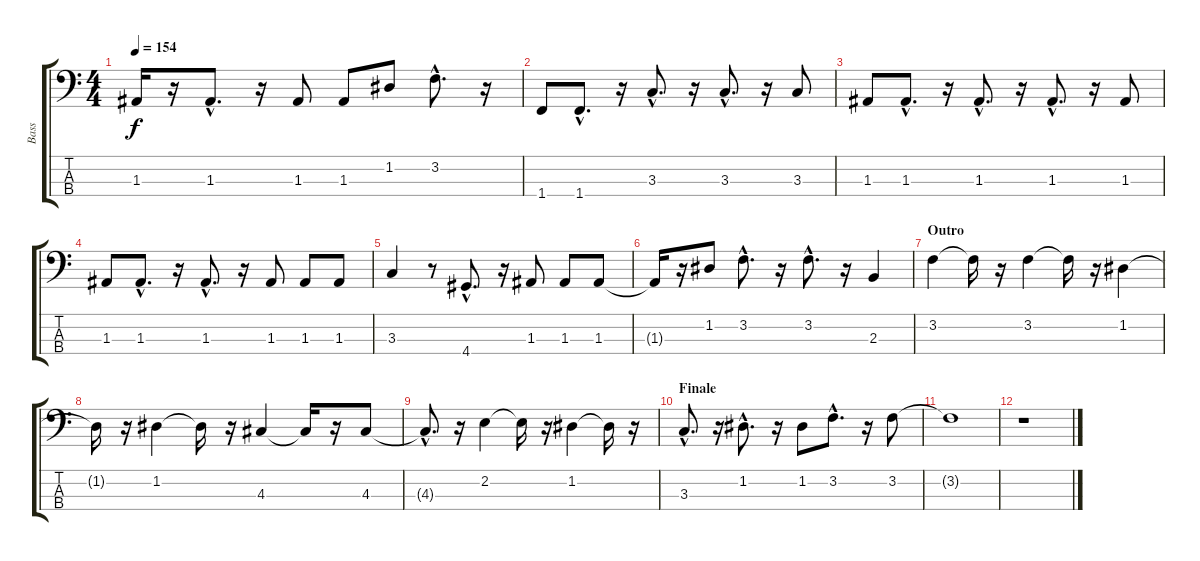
\track ("Bass" "Bass") {instrument electricbassfinger}
\staff {score tabs}
\tuning (G2 D2 A1 E1) {hide}
\ts (4 4)
\tempo 154
\clef f4
\ks c
1.3{t}.16{dy f} r.16 1.3{hac}.8{d} r.16 1.3.8 1.3.8 1.2.8 3.2{hac}.8{d} r.16 |
1.4.8 1.4{hac}.8{d} r.16 3.3{hac}.8{d} r.16 3.3{hac}.8{d} r.16 3.3.8 |
1.3.8 1.3{hac}.8{d} r.16 1.3{hac}.8{d} r.16 1.3{hac}.8{d} r.16 1.3.8 |
1.3.8 1.3{hac}.8{d} r.16 1.3{hac}.8{d} r.16 1.3.8 1.3.8 1.3.8 |
3.3.4 r.8 4.4{hac}.8{d} r.16 1.3.8 1.3.8 1.3.8 |
1.3{t}.16 r.16 1.2.8 3.2{hac}.8{d} r.16 3.2{hac}.8{d} r.16 2.3.4 |
\section ("" "Outro")
3.2.4 3.2{t}.16 r.16 3.2.4 3.2{t}.16 r.16 1.2.4 |
1.2{t}.16 r.16 1.2.4 1.2{t}.16 r.16 4.3.4 4.3{t}.16 r.16 4.3.8 |
4.3{hac t}.8{d} r.16 2.2.4 2.2{t}.16 r.16 1.2.4 1.2{t}.16 r.16 |
\section ("" "Finale")
3.3{hac}.8{d} r.16 1.2{hac}.8{d} r.16 1.2.8 3.2{hac}.8{d} r.16 3.2.8 |
3.2{t}.1 |
r.1
